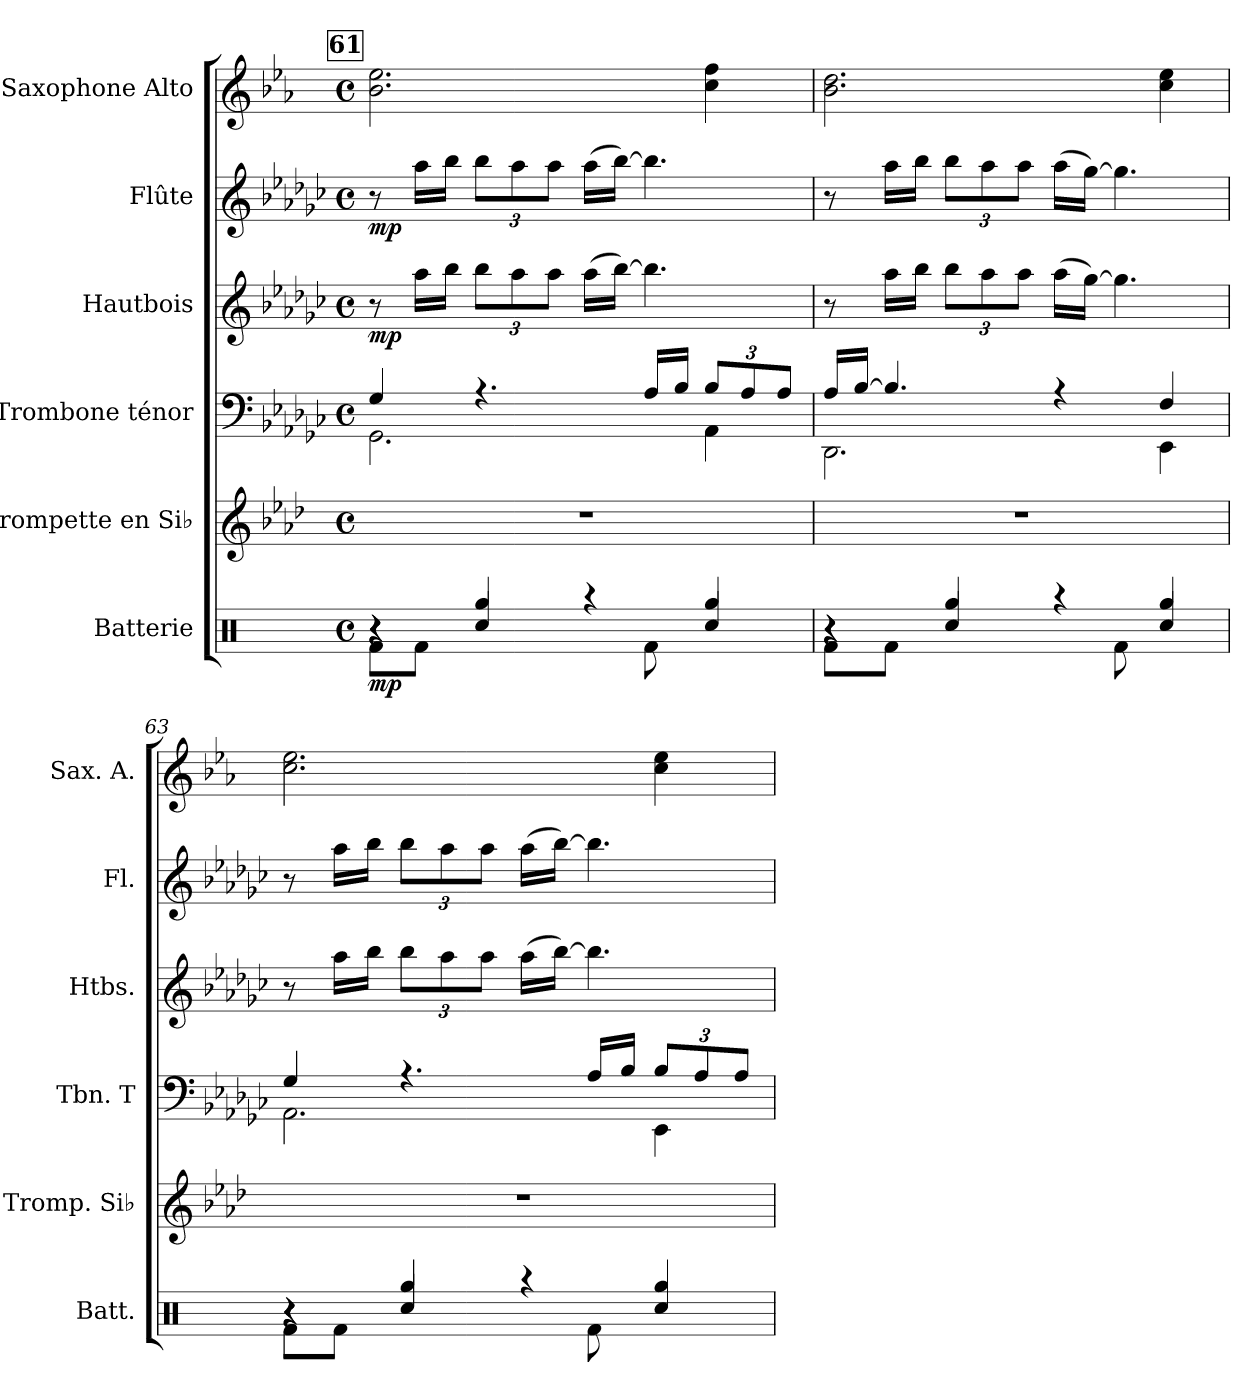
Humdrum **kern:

**kern	**dynam	**kern	**kern	**kern	**dynam	**kern	**dynam	**kern
*part6	*part6	*part5	*part4	*part3	*part3	*part2	*part2	*part1
*staff6	*staff6	*staff5	*staff4	*staff3	*staff3	*staff2	*staff2	*staff1
*I"Batterie	*	*I"Trompette en Si♭	*I"Trombone ténor	*I"Hautbois	*	*I"Flûte	*	*I"Saxophone Alto
*I'Batt.	*	*I'Tromp. Si♭	*I'Tbn. T	*I'Htbs.	*	*I'Fl.	*	*I'Sax. A.
!!LO:PB:g=z
*clefX	*	*clefG2	*clefF4	*clefG2	*	*clefG2	*	*clefG2
*	*	*ITrd1c2	*	*	*	*	*	*ITrd5c9
*k[]	*	*k[b-e-a-d-g-c-]	*k[b-e-a-d-g-c-]	*k[b-e-a-d-g-c-]	*	*k[b-e-a-d-g-c-]	*	*k[b-e-a-d-g-c-]
*M4/4	*	*M4/4	*M4/4	*M4/4	*	*M4/4	*	*M4/4
*met(c)	*	*met(c)	*met(c)	*met(c)	*	*met(c)	*	*met(c)
!!LO:REH:place=s1:a:B:fs=14:t=61
=61	=61	=61	=61	=61	=61	=61	=61	=61
*^	*	*	*^	*	*	*	*	*
*	*^	*	*	*	*	*	*	*	*	*
!	!	!	!LO:DY:b	!	!	!	!	!LO:DY:b	!	!LO:DY:b	!
4r	8Rf\L	4r	mp	1r	4G-/	2.GG-\	8r	mp	8r	mp	2.d-\ 2.g-\
.	8Rf\J	.	.	.	.	.	16aa-\LL	.	16aa-\LL	.	.
.	.	.	.	.	.	.	16bb-\JJ	.	16bb-\JJ	.	.
*	*	*	*	*	*	*	*Xbrackettup	*	*Xbrackettup	*	*
4Rgg/	4.ryy	4Rcc/	.	.	4.r	.	12bb-\L	.	12bb-\L	.	.
.	.	.	.	.	.	.	12aa-\	.	12aa-\	.	.
.	.	.	.	.	.	.	12aa-\J	.	12aa-\J	.	.
4r	.	4ryy	.	.	.	.	(16aa-\LL	.	(16aa-\LL	.	.
.	.	.	.	.	.	.	[16bb-\JJ)	.	[16bb-\JJ)	.	.
.	8Rf\	.	.	.	16A-/LL	.	4.bb-\]	.	4.bb-\]	.	.
.	.	.	.	.	16B-/JJ	.	.	.	.	.	.
*	*	*	*	*	*Xbrackettup	*	*	*	*	*	*
4Rgg/	4ryy	4Rcc/	.	.	12B-/L	4AA-\	.	.	.	.	4e-\ 4a-\
.	.	.	.	.	12A-/	.	.	.	.	.	.
.	.	.	.	.	12A-/J	.	.	.	.	.	.
=62	=62	=62	=62	=62	=62	=62	=62	=62	=62	=62	=62
4r	8Rf\L	4r	.	1r	16A-/LL	2.DD-\	8r	.	8r	.	2.d-\ 2.f\
.	.	.	.	.	[16B-/JJ	.	.	.	.	.	.
.	8Rf\J	.	.	.	4.B-/]	.	16aa-\LL	.	16aa-\LL	.	.
.	.	.	.	.	.	.	16bb-\JJ	.	16bb-\JJ	.	.
4Rgg/	4.ryy	4Rcc/	.	.	.	.	12bb-\L	.	12bb-\L	.	.
.	.	.	.	.	.	.	12aa-\	.	12aa-\	.	.
.	.	.	.	.	.	.	12aa-\J	.	12aa-\J	.	.
4r	.	4ryy	.	.	4r	.	(16aa-\LL	.	(16aa-\LL	.	.
.	.	.	.	.	.	.	[16gg-\JJ)	.	[16gg-\JJ)	.	.
.	8Rf\	.	.	.	.	.	4.gg-\]	.	4.gg-\]	.	.
4Rgg/	4ryy	4Rcc/	.	.	4F/	4EE-\	.	.	.	.	4e-\ 4g-\
!!LO:LB:g=z
=63	=63	=63	=63	=63	=63	=63	=63	=63	=63	=63	=63
4r	8Rf\L	4r	.	1r	4G-/	2.AA-\	8r	.	8r	.	2.e-\ 2.g-\
.	8Rf\J	.	.	.	.	.	16aa-\LL	.	16aa-\LL	.	.
.	.	.	.	.	.	.	16bb-\JJ	.	16bb-\JJ	.	.
4Rgg/	4.ryy	4Rcc/	.	.	4.r	.	12bb-\L	.	12bb-\L	.	.
.	.	.	.	.	.	.	12aa-\	.	12aa-\	.	.
.	.	.	.	.	.	.	12aa-\J	.	12aa-\J	.	.
4r	.	4ryy	.	.	.	.	(16aa-\LL	.	(16aa-\LL	.	.
.	.	.	.	.	.	.	[16bb-\JJ)	.	[16bb-\JJ)	.	.
.	8Rf\	.	.	.	16A-/LL	.	4.bb-\]	.	4.bb-\]	.	.
.	.	.	.	.	16B-/JJ	.	.	.	.	.	.
4Rgg/	4ryy	4Rcc/	.	.	12B-/L	4EE-\	.	.	.	.	4e-\ 4g-\
.	.	.	.	.	12A-/	.	.	.	.	.	.
.	.	.	.	.	12A-/J	.	.	.	.	.	.
*v	*v	*v	*	*	*v	*v	*	*	*	*	*
=	=	=	=	=	=	=	=	=
*-	*-	*-	*-	*-	*-	*-	*-	*-
